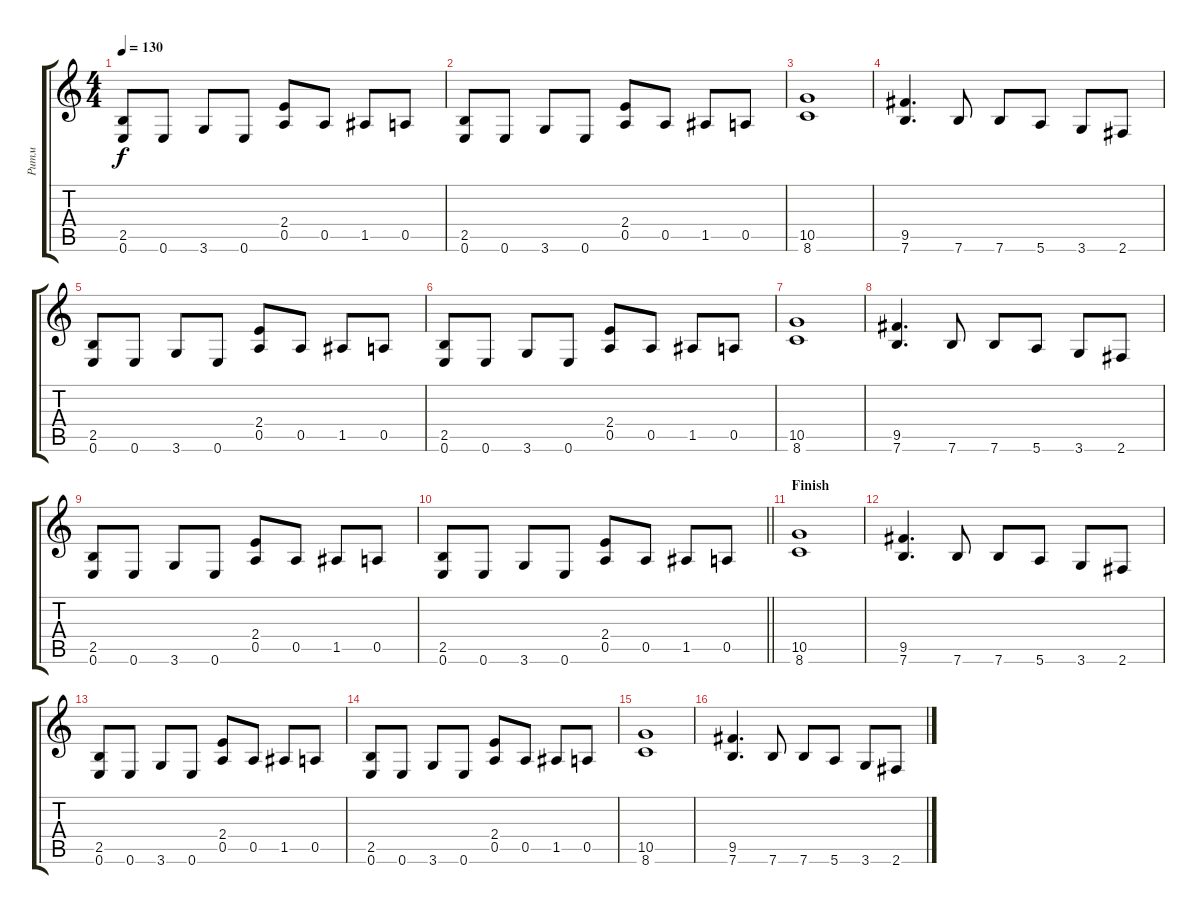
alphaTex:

\track ("Ритм" "Ритм") {instrument distortionguitar}
\staff {score tabs}
\tuning (E4 B3 G3 D3 A2 E2) {hide}
\ts (4 4)
\tempo 130
\clef g2
\ks c
(2.5 0.6).8{dy f} 0.6.8 3.6.8 0.6.8 (2.4 0.5).8 0.5.8 1.5.8 0.5.8 |
(2.5 0.6).8 0.6.8 3.6.8 0.6.8 (2.4 0.5).8 0.5.8 1.5.8 0.5.8 |
(10.5 8.6).1 |
(9.5 7.6).4{d} 7.6.8 7.6.8 5.6.8 3.6.8 2.6.8 |
(2.5 0.6).8 0.6.8 3.6.8 0.6.8 (2.4 0.5).8 0.5.8 1.5.8 0.5.8 |
(2.5 0.6).8 0.6.8 3.6.8 0.6.8 (2.4 0.5).8 0.5.8 1.5.8 0.5.8 |
(10.5 8.6).1 |
(9.5 7.6).4{d} 7.6.8 7.6.8 5.6.8 3.6.8 2.6.8 |
(2.5 0.6).8 0.6.8 3.6.8 0.6.8 (2.4 0.5).8 0.5.8 1.5.8 0.5.8 |
\barLineRight lightlight
(2.5 0.6).8 0.6.8 3.6.8 0.6.8 (2.4 0.5).8 0.5.8 1.5.8 0.5.8 |
\section ("" "Finish")
(10.5 8.6).1 |
(9.5 7.6).4{d} 7.6.8 7.6.8 5.6.8 3.6.8 2.6.8 |
(2.5 0.6).8 0.6.8 3.6.8 0.6.8 (2.4 0.5).8 0.5.8 1.5.8 0.5.8 |
(2.5 0.6).8 0.6.8 3.6.8 0.6.8 (2.4 0.5).8 0.5.8 1.5.8 0.5.8 |
(10.5 8.6).1 |
(9.5 7.6).4{d} 7.6.8 7.6.8 5.6.8 3.6.8 2.6.8
